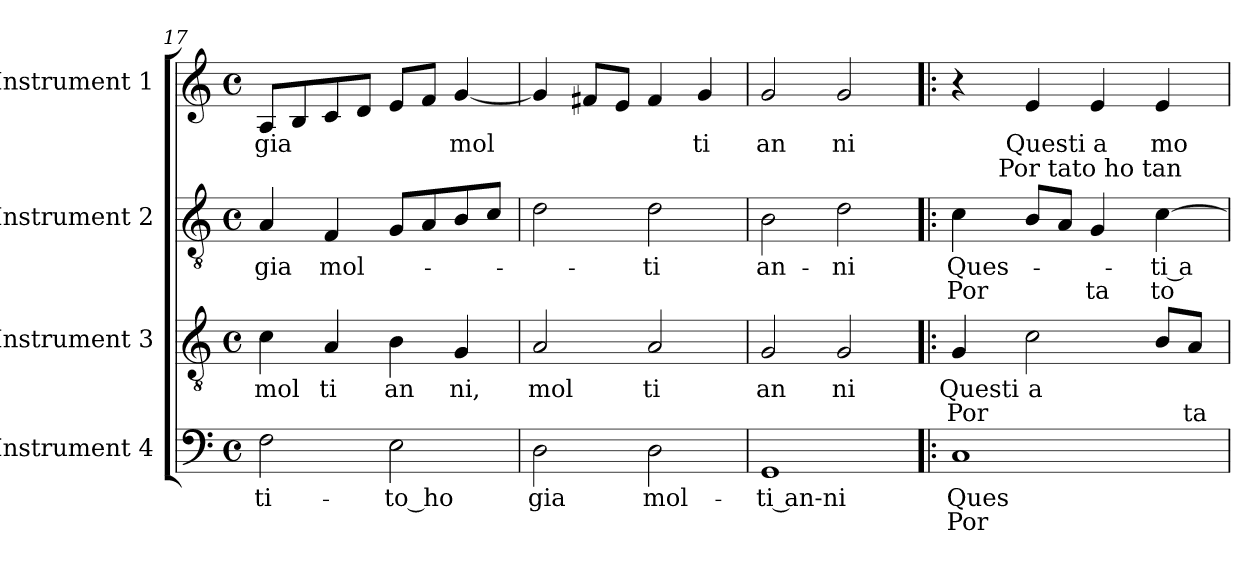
**kern	**text	**text	**kern	**text	**text	**kern	**text	**text	**kern	**text
*part4	*part4	*part4	*part3	*part3	*part3	*part2	*part2	*part2	*part1	*part1
*staff4	*staff4	*staff4	*staff3	*staff3	*staff3	*staff2	*staff2	*staff2	*staff1	*staff1
*I"Instrument 4	*	*	*I"Instrument 3	*	*	*I"Instrument 2	*	*	*I"Instrument 1	*
!!LO:LB:g=z
*clefF4	*	*	*clefGv2	*	*	*clefGv2	*	*	*clefG2	*
*M4/4	*	*	*M4/4	*	*	*M4/4	*	*	*M4/4	*
*met(c)	*	*	*met(c)	*	*	*met(c)	*	*	*met(c)	*
=17	=17	=17	=17	=17	=17	=17	=17	=17	=17	=17
!	!LO:LY:b:cj	!	!	!LO:LY:b:cj	!	!	!LO:LY:b:cj	!	!	!LO:LY:b
2F\	ti-	.	4c\	mol	.	4A/	gia	.	8A/L	gia
.	.	.	.	.	.	.	.	.	8B/	.
!	!	!	!	!LO:LY:b:cj	!	!	!LO:LY:b	!	!	!
.	.	.	4A/	ti	.	4F/	mol-	.	8c/	.
.	.	.	.	.	.	.	.	.	8d/J	.
!	!LO:LY:b:cj	!	!	!LO:LY:b:cj	!	!	!	!	!	!
2E\	-to_ho	.	4B\	an	.	8G/L	.	.	8e/L	.
.	.	.	.	.	.	8A/	.	.	8f/J	.
!	!	!	!	!LO:LY:b:cj	!	!	!	!	!	!LO:LY:b
.	.	.	4G/	ni,	.	8B/	.	.	[<4g/	mol
.	.	.	.	.	.	8c/J	.	.	.	.
=18	=18	=18	=18	=18	=18	=18	=18	=18	=18	=18
!	!LO:LY:b:cj	!	!	!LO:LY:b:cj	!	!	!	!	!	!
2D\	gia	.	2A/	mol	.	2d\	.	.	4g/]	.
.	.	.	.	.	.	.	.	.	8f#/L	.
.	.	.	.	.	.	.	.	.	8e/J	.
!	!LO:LY:b:cj	!	!	!LO:LY:b:cj	!	!	!LO:LY:b:cj	!	!	!
2D\	mol-	.	2A/	ti	.	2d\	-ti	.	4f#/	.
!	!	!	!	!	!	!	!	!	!	!LO:LY:b:cj
.	.	.	.	.	.	.	.	.	4g/	ti
=19	=19	=19	=19	=19	=19	=19	=19	=19	=19	=19
!	!LO:LY:b:rj	!	!	!LO:LY:b:cj	!	!	!LO:LY:b:cj	!	!	!LO:LY:b:cj
1GG	-ti an-ni	.	2G/	an	.	2B\	an-	.	2g/	an
!	!	!	!	!LO:LY:b:cj	!	!	!LO:LY:b:cj	!	!	!LO:LY:b:cj
.	.	.	2G/	ni	.	2d\	-ni	.	2g/	ni
=20!|:	=20!|:	=20!|:	=20!|:	=20!|:	=20!|:	=20!|:	=20!|:	=20!|:	=20!|:	=20!|:
!	!LO:LY:b:cj	!LO:LY:b:cj	!	!LO:LY:b:cj	!LO:LY:b	!	!LO:LY:b	!LO:LY:b	!	!
*	*	*	*	*	*	*^	*	*	*	*
1C	Ques-	-Por	4G/	Questi	Por	4c\	8ryy	Ques-	-Por	4r	.
.	.	.	.	.	.	.	32ryy	.	.	.	.
!	!	!	!	!	!	!	!LO:TX:a:t=Por tato ho tan	!	!	!	!
.	.	.	.	.	.	.	2ryy	.	.	.	.
!	!	!	!	!LO:LY:b	!	!	!	!	!	!	!LO:LY:b:cj
.	.	.	2c\	a	.	8B/L	.	.	.	4e/	Questi
.	.	.	.	.	.	8A/J	.	.	.	.	.
!	!	!	!	!	!	!	!	!	!LO:LY:b:cj	!	!LO:LY:b
.	.	.	.	.	.	4G/	.	.	ta	4e/	a
.	.	.	.	.	.	.	4ryy	.	.	.	.
!	!	!	!	!	!	!	!	!LO:LY:b:cj	!LO:LY:b:cj	!	!LO:LY:b:cj
.	.	.	8B/L	.	.	[>4c\	.	ti a-	-to	4e/	mo
!	!	!	!	!	!LO:LY:b:cj	!	!	!	!	!	!
.	.	.	8A/J	.	ta	.	.	.	.	.	.
.	.	.	.	.	.	.	16.ryy	.	.	.	.
*	*	*	*	*	*	*v	*v	*	*	*	*
=	=	=	=	=	=	=	=	=	=	=
*-	*-	*-	*-	*-	*-	*-	*-	*-	*-	*-
